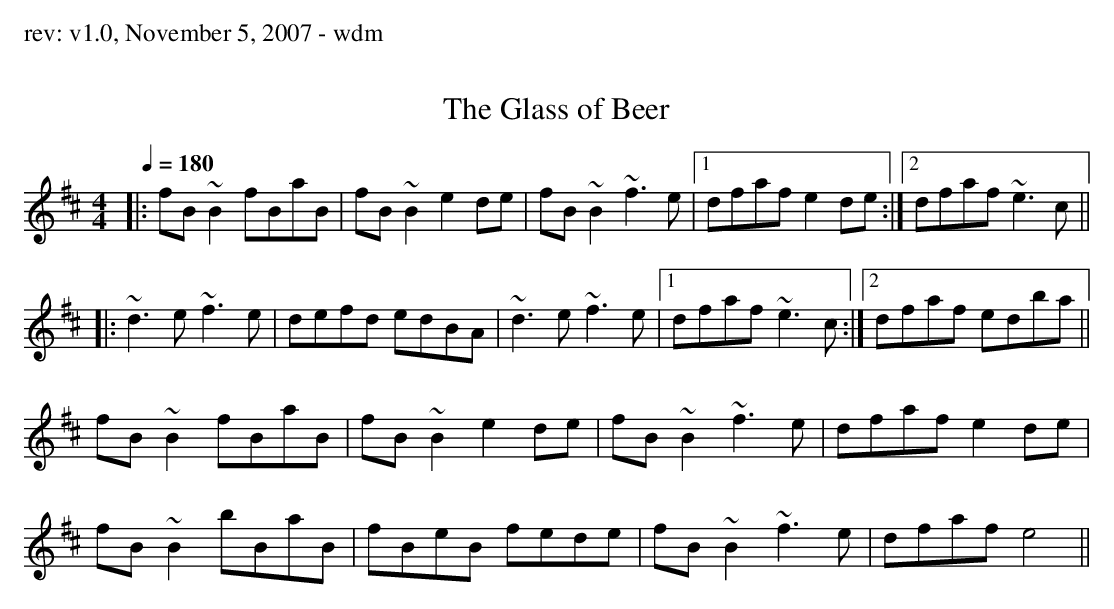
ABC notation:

X:1
T:Glass of Beer, The
M:4/4
L:1/8
Q:1/4=180
K:B Minor
|: fB~B2 fBaB|fB~B2 e2de|fB~B2 ~f3e |1 dfaf e2de :|2 dfaf ~e3c ||
|: ~d3e ~f3e|defd edBA|~d3e ~f3e |1 dfaf ~e3c :|2 dfaf edba ||
fB~B2 fBaB|fB~B2 e2de|fB~B2 ~f3e|dfaf e2de|
fB~B2 bBaB|fBeB fede|fB~B2 ~f3e|dfaf e4||
